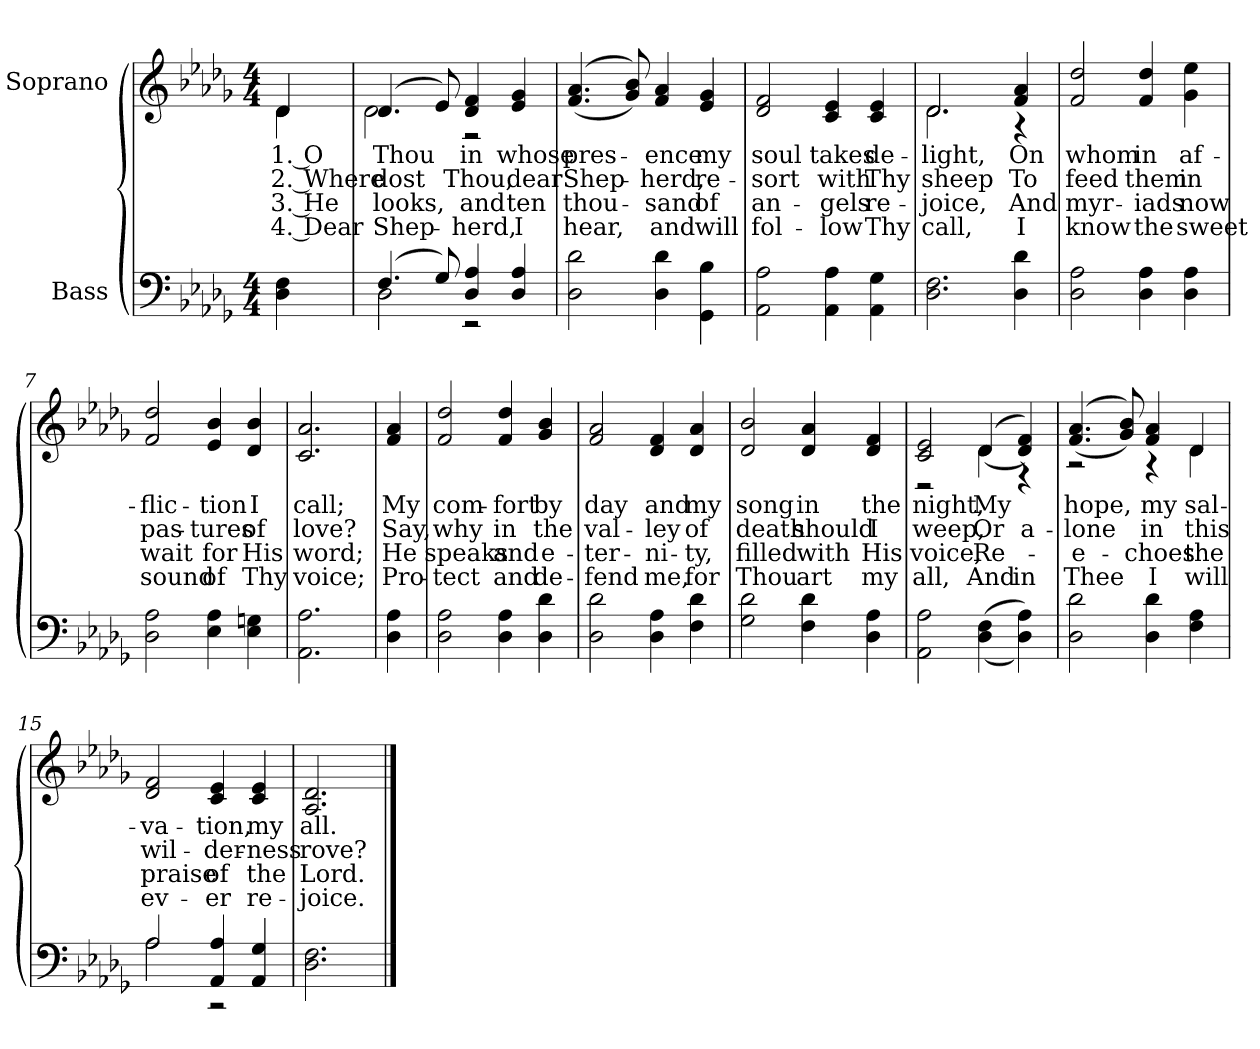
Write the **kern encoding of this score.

**kern	**kern	**text	**text	**text	**text
*part2	*part1	*part1	*part1	*part1	*part1
*staff2	*staff1	*staff1	*staff1	*staff1	*staff1
*I"Bass	*I"Soprano	*	*	*	*
*clefF4	*clefG2	*	*	*	*
*k[b-e-a-d-g-]	*k[b-e-a-d-g-]	*	*	*	*
*D-:	*D-:	*	*	*	*
*M4/4	*M4/4	*	*	*	*
*MM110	*MM110	*	*	*	*
=1	=1	=1	=1	=1	=1
*	*^	*	*	*	*
4D- 4F	4d-	4d-	-1. O	-2. Where	-3. He	-4. Dear
=2	=2	=2	=2	=2	=2	=2
*^	*	*	*	*	*	*
(4.F	2D-	(4.d-	2d-	-Thou	-dost	-looks,	-Shep-
8G-)	.	8e-)	.	.	.	.	.
4D- 4A-	2r	4d- 4f	2r	-in	-Thou,	-and	-herd,
4D- 4A-	.	4e- 4g-	.	-whose	-dear	-ten	-I
*v	*v	*	*	*	*	*	*
*	*v	*v	*	*	*	*
=3	=3	=3	=3	=3	=3
2D- 2d-	((4.f 4.a-	-pres-	-Shep-	-thou-	-hear,
.	8g- 8b-))	.	.	.	.
4D- 4d-	4f 4a-	-ence	-herd,	-sand	-and
4GG- 4B-	4e- 4g-	-my	-re-	-of	-will
=4	=4	=4	=4	=4	=4
2AA- 2A-	2d- 2f	-soul	-sort	-an-	-fol-
4AA- 4A-	4c 4e-	-takes	-with	-gels	-low
4AA- 4G-	4c 4e-	-de-	-Thy	-re-	-Thy
=5	=5	=5	=5	=5	=5
*	*^	*	*	*	*
2.D- 2.F	2.d-	2.d-	-light,	-sheep	-joice,	-call,
4D- 4d-	4f 4a-	4r	-On	-To	-And	-I
*	*v	*v	*	*	*	*
=6	=6	=6	=6	=6	=6
2D- 2A-	2f 2dd-	-whom	-feed	-myr-	-know
4D- 4A-	4f 4dd-	-in	-them	-iads	-the
4D- 4A-	4g- 4ee-	-af-	-in	-now	-sweet
=7	=7	=7	=7	=7	=7
2D- 2A-	2f 2dd-	-flic-	-pas-	-wait	-sound
4E- 4A-	4e- 4b-	-tion	-tures	-for	-of
4E- 4G	4d- 4b-	-I	-of	-His	-Thy
=8	=8	=8	=8	=8	=8
2.AA- 2.A-	2.c 2.a-	-call;	-love?	-word;	-voice;
=9	=9	=9	=9	=9	=9
4D- 4A-	4f 4a-	-My	-Say,	-He	-Pro-
=10	=10	=10	=10	=10	=10
2D- 2A-	2f 2dd-	-com-	-why	-speaks	-tect
4D- 4A-	4f 4dd-	-fort	-in	-and	-and
4D- 4d-	4g- 4b-	-by	-the	-e-	-de-
=11	=11	=11	=11	=11	=11
2D- 2d-	2f 2a-	-day	-val-	-ter-	-fend
4D- 4A-	4d- 4f	-and	-ley	-ni-	-me,
4F 4d-	4d- 4a-	-my	-of	-ty,	-for
=12	=12	=12	=12	=12	=12
2G- 2d-	2d- 2b-	-song	-death	-filled	-Thou
4F 4d-	4d- 4a-	-in	-should	-with	-art
4D- 4A-	4d- 4f	-the	-I	-His	-my
=13	=13	=13	=13	=13	=13
*	*^	*	*	*	*
2AA- 2A-	2c 2e-	2r	-night,	-weep,	-voice,	-all,
((4D- 4F	((4d-	4d-	-My	-Or	-Re-	-And
4D- 4A-))	4d- 4f))	4r	.	-a-	.	-in
=14	=14	=14	=14	=14	=14	=14
2D- 2d-	((4.f 4.a-	2r	-hope,	-lone	-e-	-Thee
.	8g- 8b-))	.	.	.	.	.
4D- 4d-	4f 4a-	4r	-my	-in	-choes	-I
4F 4A-	4d-	4d-	-sal-	-this	-the	-will
*	*v	*v	*	*	*	*
=15	=15	=15	=15	=15	=15
*^	*	*	*	*	*
2A-	2A-	2d- 2f	-va-	-wil-	-praise	-ev-
4AA- 4A-	2r	4c 4e-	-tion,	-der-	-of	-er
4AA- 4G-	.	4c 4e-	-my	-ness	-the	-re-
*v	*v	*	*	*	*	*
=16	=16	=16	=16	=16	=16
2.D- 2.F	2.A- 2.d-	-all.	-rove?	-Lord.	-joice.
==	==	==	==	==	==
*-	*-	*-	*-	*-	*-
